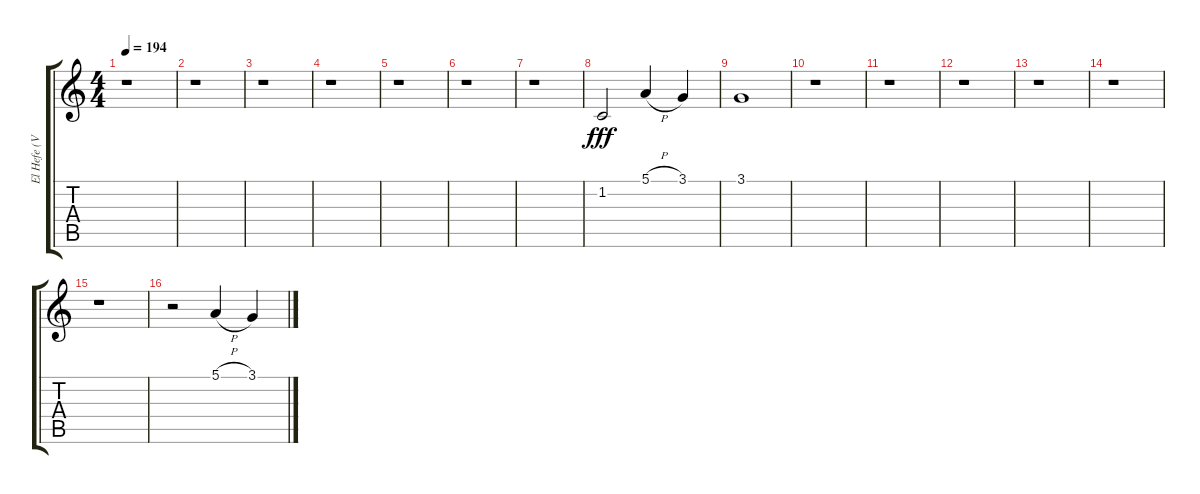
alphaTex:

\track ("El Hefe (Vocals)" "El Hefe (V") {instrument lead1square}
\staff {score tabs}
\tuning (E4 B3 G3 D3 A2 E2) {hide}
\ts (4 4)
\tempo 194
\clef g2
\ks c
r.1{dy fff} |
r.1 |
r.1 |
r.1 |
r.1 |
r.1 |
r.1 |
1.2.2 5.1{h}.4 3.1.4 |
3.1.1 |
r.1 |
r.1 |
r.1 |
r.1 |
r.1 |
r.1 |
r.2 5.1{h}.4 3.1.4
